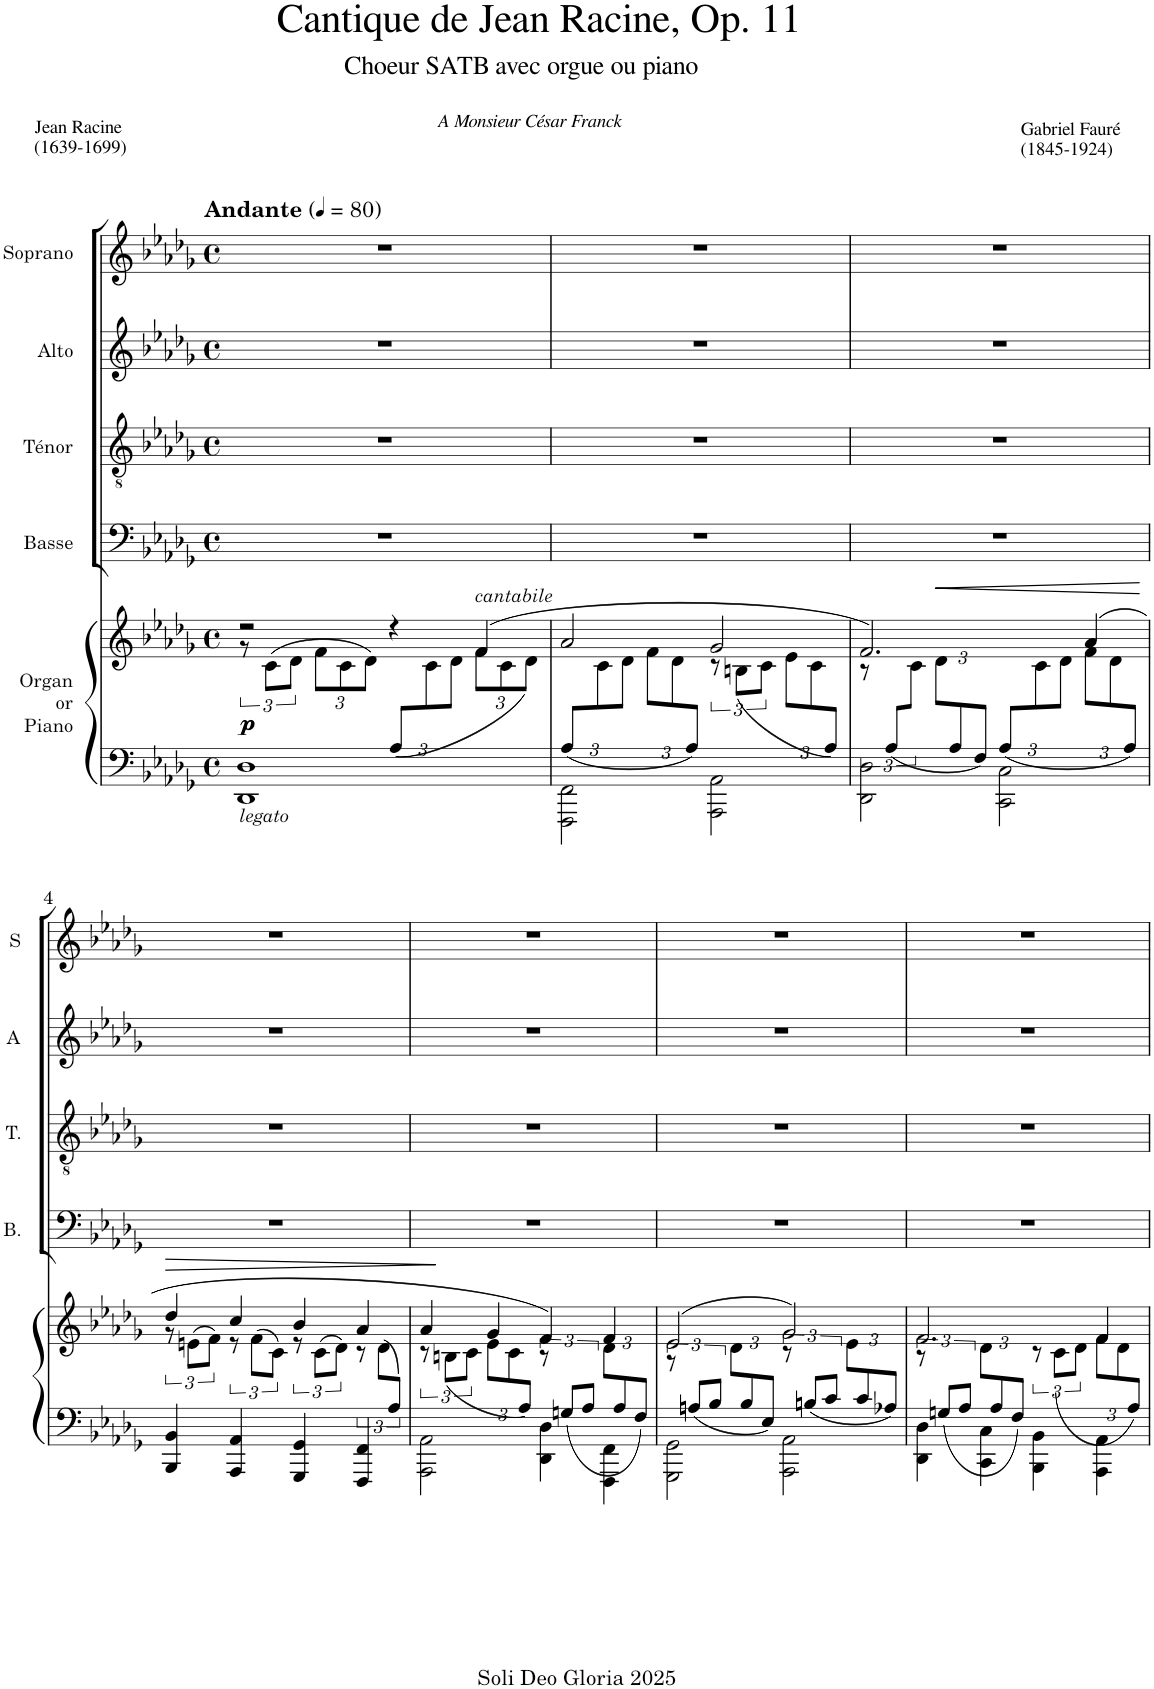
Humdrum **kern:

**kern	**kern	**dynam	**kern	**kern	**kern	**kern
*part5	*part5	*part5	*part4	*part3	*part2	*part1
*staff6	*staff5	*staff5/6	*staff4	*staff3	*staff2	*staff1
*I"Organ or Piano	*	*	*I"Basse	*I"Ténor	*I"Alto	*I"Soprano
*	*	*	*I'B.	*I'T.	*I'A	*I'S
*clefF4	*clefG2	*	*clefF4	*clefGv2	*clefG2	*clefG2
*k[b-e-a-d-g-]	*k[b-e-a-d-g-]	*	*k[b-e-a-d-g-]	*k[b-e-a-d-g-]	*k[b-e-a-d-g-]	*k[b-e-a-d-g-]
*M4/4	*M4/4	*	*M4/4	*M4/4	*M4/4	*M4/4
*met(c)	*met(c)	*	*met(c)	*met(c)	*met(c)	*met(c)
*MM80	*MM80	*	*MM80	*MM80	*MM80	*MM80
=1	=1	=1	=1	=1	=1	=1
*^	*^	*	*	*	*	*
!	!	!	!	!	!	!	!	!LO:TX:a:B:t=Andante
!LO:TX:b:i:t=legato	!	!	!	!	!	!	!	!
!	!	!	!	!LO:DY:a=2	!	!	!	!
!	!	!	!	!LO:DY:n=1:a=2	!	!	!	!
2ryy	1DD- 1D-	2r	12r	p p	1r	1r	1r	1r
.	.	.	(>12c\L	.	.	.	.	.
.	.	.	12d-\J	.	.	.	.	.
*	*	*	*Xbrackettup	*	*	*	*	*
.	.	.	12f\L	.	.	.	.	.
.	.	.	12c\	.	.	.	.	.
.	.	.	12d-\J)	.	.	.	.	.
*Xbrackettup	*	*	*	*	*	*	*	*
(<12A-/L	.	4r	12ryy	.	.	.	.	.
12%5ryy	.	.	12c\	.	.	.	.	.
.	.	.	12d-\J	.	.	.	.	.
!	!	!LO:TX:a:i:t=cantabile	!	!	!	!	!	!
.	.	(>4f/	12f\L	.	.	.	.	.
.	.	.	12c\	.	.	.	.	.
.	.	.	12d-\J)	.	.	.	.	.
=2	=2	=2	=2	=2	=2	=2	=2	=2
12A-/L	2FFF\ 2FF\	2a-/	12ryy	.	1r	1r	1r	1r
3ryy	.	.	12c\	.	.	.	.	.
.	.	.	12d-\J	.	.	.	.	.
.	.	.	12f\L	.	.	.	.	.
.	.	.	12d-\	.	.	.	.	.
12A-/J	.	.	12ryy	.	.	.	.	.
*	*	*	*brackettup	*	*	*	*	*
12%5ryy	2AAA-\ 2AA-\	2g-/	12r	.	.	.	.	.
.	.	.	(<12Bn\L	.	.	.	.	.
.	.	.	12c\J	.	.	.	.	.
*	*	*	*Xbrackettup	*	*	*	*	*
.	.	.	12e-\L	.	.	.	.	.
.	.	.	12c\	.	.	.	.	.
12A-/J)	.	.	12ryy	.	.	.	.	.
=3	=3	=3	=3	=3	=3	=3	=3	=3
*	*	*	*brackettup	*	*	*	*	*
12ryy	2DD-\ 2D-\	2.f/)	12r	.	1r	1r	1r	1r
12A-/L	.	.	12ryy	.	.	.	.	.
6ryy	.	.	12c\J	.	.	.	.	.
*	*	*	*Xbrackettup	*	*	*	*	*
!	!	!	!	!LO:HP:b	!	!	!	!
.	.	.	12d-\L	<	.	.	.	.
12A-/	.	.	4ryy	.	.	.	.	.
12F/J	.	.	.	.	.	.	.	.
12A-/L	2CC\ 2C\	.	.	.	.	.	.	.
3ryy	.	.	12c\	.	.	.	.	.
.	.	.	12d-\J	.	.	.	.	.
.	.	(>4a-/	12f\L	.	.	.	.	.
.	.	.	12d-\	.	.	.	.	.
12A-/J	.	.	12ryy	.	.	.	.	.
!!LO:LB:g=z
=4	=4	=4	=4	=4	=4	=4	=4	=4
*	*	*	*brackettup	*	*	*	*	*
12%11ryy	4BBB-/ 4BB-/	4dd-/	12r	.	1r	1r	1r	1r
.	.	.	(>12en\L	.	.	.	.	.
.	.	.	12f\J)	.	.	.	.	.
.	4AAA-/ 4AA-/	4cc/	12r	.	.	.	.	.
.	.	.	(>12f\L	.	.	.	.	.
.	.	.	12c\J)	.	.	.	.	.
.	4GGG-/ 4GG-/	4b-/	12r	.	.	.	.	.
.	.	.	(>12c\L	.	.	.	.	.
.	.	.	12d-\J)	.	.	.	.	.
.	4FFF/ 4FF/	4a-/	12r	.	.	.	.	.
.	.	.	(>12d-\L	.	.	.	.	.
12A-/J)	.	.	12ryy	.	.	.	.	.
=5	=5	=5	=5	=5	=5	=5	=5	=5
12%5ryy	2AAA-\ 2AA-\	4a-/	12r	.	1r	1r	1r	1r
.	.	.	(<12Bn\L	[	.	.	.	.
.	.	.	12c\J	.	.	.	.	.
*	*	*	*Xbrackettup	*	*	*	*	*
.	.	4g-/	12e-\L	.	.	.	.	.
.	.	.	12c\	.	.	.	.	.
12A-/J)	.	.	12ryy	.	.	.	.	.
*	*	*	*brackettup	*	*	*	*	*
12ryy	4DD-\ 4D-\	4f/)	12r	.	.	.	.	.
12Gn/L	.	.	6ryy	.	.	.	.	.
12A-/J	.	.	.	.	.	.	.	.
*	*	*	*Xbrackettup	*	*	*	*	*
12ryy	4FFF\ 4FF\	4f/	12d-\L	.	.	.	.	.
12A-/	.	.	6ryy	.	.	.	.	.
12F/J	.	.	.	.	.	.	.	.
=6	=6	=6	=6	=6	=6	=6	=6	=6
*	*	*	*brackettup	*	*	*	*	*
12ryy	2GGG-\ 2GG-\	(>2e-/	12r	.	1r	1r	1r	1r
12An/L	.	.	6ryy	.	.	.	.	.
12B-/J	.	.	.	.	.	.	.	.
*	*	*	*Xbrackettup	*	*	*	*	*
12ryy	.	.	12d-\L	.	.	.	.	.
12B-/	.	.	6ryy	.	.	.	.	.
12E-/J	.	.	.	.	.	.	.	.
*	*	*	*brackettup	*	*	*	*	*
12ryy	2AAA-\ 2AA-\	2g-/)	12r	.	.	.	.	.
12Bn/L	.	.	6ryy	.	.	.	.	.
12c/J	.	.	.	.	.	.	.	.
*	*	*	*Xbrackettup	*	*	*	*	*
12ryy	.	.	12e-\L	.	.	.	.	.
12c/	.	.	6ryy	.	.	.	.	.
12A-X/J	.	.	.	.	.	.	.	.
=7	=7	=7	=7	=7	=7	=7	=7	=7
*	*	*	*brackettup	*	*	*	*	*
12ryy	4DD-\ 4D-\	2.f/	12r	.	1r	1r	1r	1r
12Gn/L	.	.	6ryy	.	.	.	.	.
12A-/J	.	.	.	.	.	.	.	.
*	*	*	*Xbrackettup	*	*	*	*	*
12ryy	4CC\ 4C\	.	12d-\L	.	.	.	.	.
12A-/	.	.	6ryy	.	.	.	.	.
12F/J	.	.	.	.	.	.	.	.
*	*	*	*brackettup	*	*	*	*	*
12%5ryy	4BBB-\ 4BB-\	.	12r	.	.	.	.	.
.	.	.	(<12c\L	.	.	.	.	.
.	.	.	12d-\J	.	.	.	.	.
*	*	*	*Xbrackettup	*	*	*	*	*
.	4AAA-\ 4AA-\	4f/	12f\L	.	.	.	.	.
.	.	.	12d-\	.	.	.	.	.
12A-/J)	.	.	12ryy	.	.	.	.	.
*v	*v	*	*	*	*	*	*	*
*	*v	*v	*	*	*	*	*
=	=	=	=	=	=	=
*-	*-	*-	*-	*-	*-	*-
